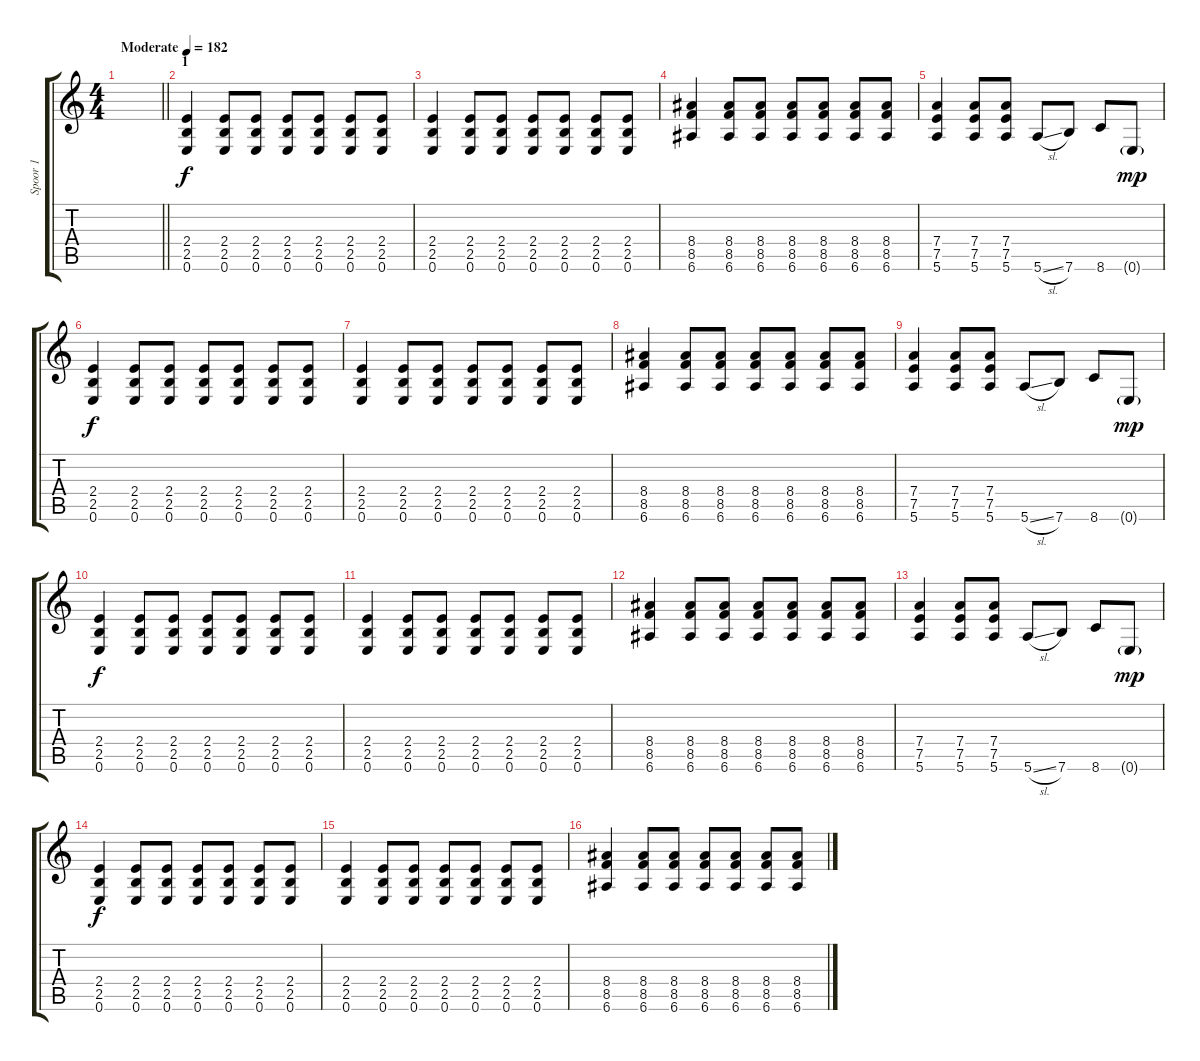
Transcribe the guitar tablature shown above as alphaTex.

\track ("Spoor 1" "Spoor 1") {instrument distortionguitar}
\staff {score tabs}
\tuning (E4 B3 G3 D3 A2 E2) {hide}
\ts (4 4)
\tempo (182 "Moderate")
\clef g2
\barLineRight lightlight
\ks c
|
\section ("" "1")
(2.4 2.5 0.6).4 (2.4 2.5 0.6).8 (2.4 2.5 0.6).8 (2.4 2.5 0.6).8 (2.4 2.5 0.6).8 (2.4 2.5 0.6).8 (2.4 2.5 0.6).8 |
(2.4 2.5 0.6).4 (2.4 2.5 0.6).8 (2.4 2.5 0.6).8 (2.4 2.5 0.6).8 (2.4 2.5 0.6).8 (2.4 2.5 0.6).8 (2.4 2.5 0.6).8 |
(8.4 8.5 6.6).4 (8.4 8.5 6.6).8 (8.4 8.5 6.6).8 (8.4 8.5 6.6).8 (8.4 8.5 6.6).8 (8.4 8.5 6.6).8 (8.4 8.5 6.6).8 |
(7.4 7.5 5.6).4 (7.4 7.5 5.6).8 (7.4 7.5 5.6).8 5.6{sl}.8 7.6.8 8.6.8 0.6{g}.8{dy mp} |
(2.4 2.5 0.6).4{dy f} (2.4 2.5 0.6).8 (2.4 2.5 0.6).8 (2.4 2.5 0.6).8 (2.4 2.5 0.6).8 (2.4 2.5 0.6).8 (2.4 2.5 0.6).8 |
(2.4 2.5 0.6).4 (2.4 2.5 0.6).8 (2.4 2.5 0.6).8 (2.4 2.5 0.6).8 (2.4 2.5 0.6).8 (2.4 2.5 0.6).8 (2.4 2.5 0.6).8 |
(8.4 8.5 6.6).4 (8.4 8.5 6.6).8 (8.4 8.5 6.6).8 (8.4 8.5 6.6).8 (8.4 8.5 6.6).8 (8.4 8.5 6.6).8 (8.4 8.5 6.6).8 |
(7.4 7.5 5.6).4 (7.4 7.5 5.6).8 (7.4 7.5 5.6).8 5.6{sl}.8 7.6.8 8.6.8 0.6{g}.8{dy mp} |
(2.4 2.5 0.6).4{dy f} (2.4 2.5 0.6).8 (2.4 2.5 0.6).8 (2.4 2.5 0.6).8 (2.4 2.5 0.6).8 (2.4 2.5 0.6).8 (2.4 2.5 0.6).8 |
(2.4 2.5 0.6).4 (2.4 2.5 0.6).8 (2.4 2.5 0.6).8 (2.4 2.5 0.6).8 (2.4 2.5 0.6).8 (2.4 2.5 0.6).8 (2.4 2.5 0.6).8 |
(8.4 8.5 6.6).4 (8.4 8.5 6.6).8 (8.4 8.5 6.6).8 (8.4 8.5 6.6).8 (8.4 8.5 6.6).8 (8.4 8.5 6.6).8 (8.4 8.5 6.6).8 |
(7.4 7.5 5.6).4 (7.4 7.5 5.6).8 (7.4 7.5 5.6).8 5.6{sl}.8 7.6.8 8.6.8 0.6{g}.8{dy mp} |
(2.4 2.5 0.6).4{dy f} (2.4 2.5 0.6).8 (2.4 2.5 0.6).8 (2.4 2.5 0.6).8 (2.4 2.5 0.6).8 (2.4 2.5 0.6).8 (2.4 2.5 0.6).8 |
(2.4 2.5 0.6).4 (2.4 2.5 0.6).8 (2.4 2.5 0.6).8 (2.4 2.5 0.6).8 (2.4 2.5 0.6).8 (2.4 2.5 0.6).8 (2.4 2.5 0.6).8 |
(8.4 8.5 6.6).4 (8.4 8.5 6.6).8 (8.4 8.5 6.6).8 (8.4 8.5 6.6).8 (8.4 8.5 6.6).8 (8.4 8.5 6.6).8 (8.4 8.5 6.6).8
